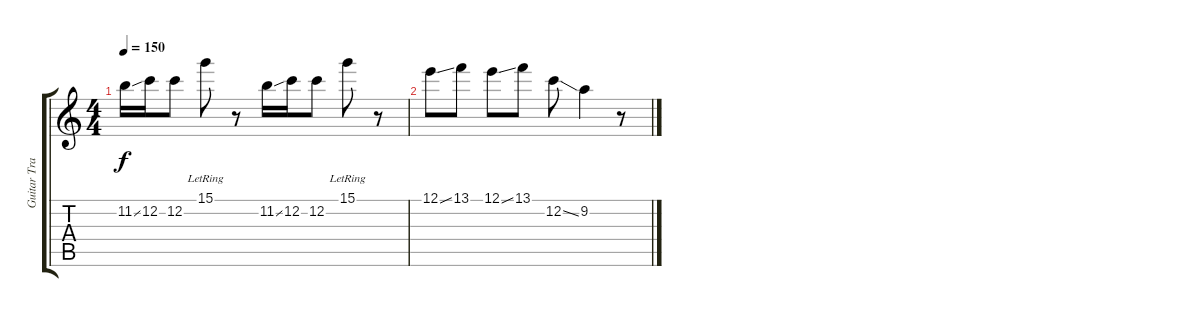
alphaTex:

\track ("Guitar Track 3" "Guitar Tra") {instrument acousticguitarnylon}
\staff {score tabs}
\tuning (E4 C4 G3 C3 G2 C2) {hide}
\ts (4 4)
\tempo 150
\clef g2
\ks c
11.2{ss}.16{dy f volume 9} 12.2.16 12.2.8 15.1{lr}.8 r.8 11.2{ss}.16 12.2.16 12.2.8 15.1{lr}.8 r.8 |
12.1{ss}.8 13.1.8 12.1{ss}.8 13.1.8 12.2{ss}.8 9.2.4 r.8
